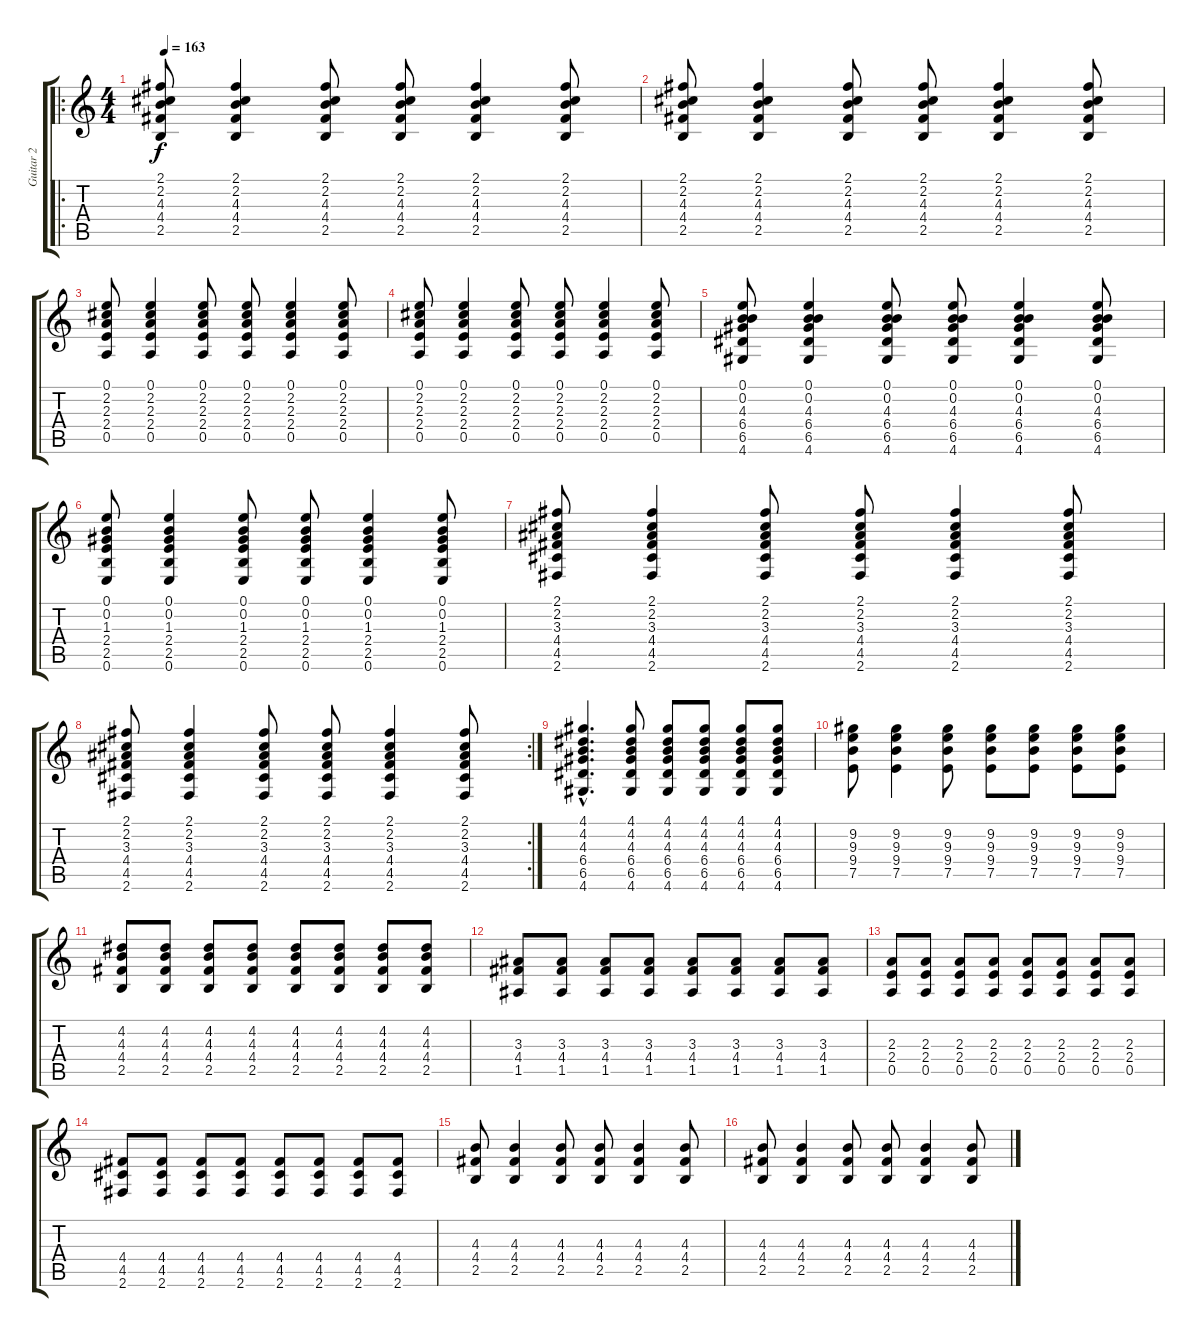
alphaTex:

\track ("Guitar 2" "Guitar 2") {instrument overdrivenguitar}
\staff {score tabs}
\tuning (E4 B3 G3 D3 A2 E2) {hide}
\ro
\ts (4 4)
\tempo 163
\clef g2
\ks c
(2.1 2.2 4.3 4.4 2.5).8{dy f} (2.1 2.2 4.3 4.4 2.5).4 (2.1 2.2 4.3 4.4 2.5).8 (2.1 2.2 4.3 4.4 2.5).8 (2.1 2.2 4.3 4.4 2.5).4 (2.1 2.2 4.3 4.4 2.5).8 |
(2.1 2.2 4.3 4.4 2.5).8 (2.1 2.2 4.3 4.4 2.5).4 (2.1 2.2 4.3 4.4 2.5).8 (2.1 2.2 4.3 4.4 2.5).8 (2.1 2.2 4.3 4.4 2.5).4 (2.1 2.2 4.3 4.4 2.5).8 |
(0.1 2.2 2.3 2.4 0.5).8 (0.1 2.2 2.3 2.4 0.5).4 (0.1 2.2 2.3 2.4 0.5).8 (0.1 2.2 2.3 2.4 0.5).8 (0.1 2.2 2.3 2.4 0.5).4 (0.1 2.2 2.3 2.4 0.5).8 |
(0.1 2.2 2.3 2.4 0.5).8 (0.1 2.2 2.3 2.4 0.5).4 (0.1 2.2 2.3 2.4 0.5).8 (0.1 2.2 2.3 2.4 0.5).8 (0.1 2.2 2.3 2.4 0.5).4 (0.1 2.2 2.3 2.4 0.5).8 |
(0.1 0.2 4.3 6.4 6.5 4.6).8 (0.1 0.2 4.3 6.4 6.5 4.6).4 (0.1 0.2 4.3 6.4 6.5 4.6).8 (0.1 0.2 4.3 6.4 6.5 4.6).8 (0.1 0.2 4.3 6.4 6.5 4.6).4 (0.1 0.2 4.3 6.4 6.5 4.6).8 |
(0.1 0.2 1.3 2.4 2.5 0.6).8 (0.1 0.2 1.3 2.4 2.5 0.6).4 (0.1 0.2 1.3 2.4 2.5 0.6).8 (0.1 0.2 1.3 2.4 2.5 0.6).8 (0.1 0.2 1.3 2.4 2.5 0.6).4 (0.1 0.2 1.3 2.4 2.5 0.6).8 |
(2.1 2.2 3.3 4.4 4.5 2.6).8 (2.1 2.2 3.3 4.4 4.5 2.6).4 (2.1 2.2 3.3 4.4 4.5 2.6).8 (2.1 2.2 3.3 4.4 4.5 2.6).8 (2.1 2.2 3.3 4.4 4.5 2.6).4 (2.1 2.2 3.3 4.4 4.5 2.6).8 |
\rc 2
(2.1 2.2 3.3 4.4 4.5 2.6).8 (2.1 2.2 3.3 4.4 4.5 2.6).4 (2.1 2.2 3.3 4.4 4.5 2.6).8 (2.1 2.2 3.3 4.4 4.5 2.6).8 (2.1 2.2 3.3 4.4 4.5 2.6).4 (2.1 2.2 3.3 4.4 4.5 2.6).8 |
(4.1{hac} 4.2{hac} 4.3{hac} 6.4{hac} 6.5{hac} 4.6{hac}).4{d} (4.1 4.2 4.3 6.4 6.5 4.6).8 (4.1 4.2 4.3 6.4 6.5 4.6).8 (4.1 4.2 4.3 6.4 6.5 4.6).8 (4.1 4.2 4.3 6.4 6.5 4.6).8 (4.1 4.2 4.3 6.4 6.5 4.6).8 |
(9.2 9.3 9.4 7.5).8 (9.2 9.3 9.4 7.5).4 (9.2 9.3 9.4 7.5).8 (9.2 9.3 9.4 7.5).8 (9.2 9.3 9.4 7.5).8 (9.2 9.3 9.4 7.5).8 (9.2 9.3 9.4 7.5).8 |
(4.2 4.3 4.4 2.5).8 (4.2 4.3 4.4 2.5).8 (4.2 4.3 4.4 2.5).8 (4.2 4.3 4.4 2.5).8 (4.2 4.3 4.4 2.5).8 (4.2 4.3 4.4 2.5).8 (4.2 4.3 4.4 2.5).8 (4.2 4.3 4.4 2.5).8 |
(3.3 4.4 1.5).8 (3.3 4.4 1.5).8 (3.3 4.4 1.5).8 (3.3 4.4 1.5).8 (3.3 4.4 1.5).8 (3.3 4.4 1.5).8 (3.3 4.4 1.5).8 (3.3 4.4 1.5).8 |
(2.3 2.4 0.5).8 (2.3 2.4 0.5).8 (2.3 2.4 0.5).8 (2.3 2.4 0.5).8 (2.3 2.4 0.5).8 (2.3 2.4 0.5).8 (2.3 2.4 0.5).8 (2.3 2.4 0.5).8 |
(4.4 4.5 2.6).8 (4.4 4.5 2.6).8 (4.4 4.5 2.6).8 (4.4 4.5 2.6).8 (4.4 4.5 2.6).8 (4.4 4.5 2.6).8 (4.4 4.5 2.6).8 (4.4 4.5 2.6).8 |
(4.3 4.4 2.5).8 (4.3 4.4 2.5).4 (4.3 4.4 2.5).8 (4.3 4.4 2.5).8 (4.3 4.4 2.5).4 (4.3 4.4 2.5).8 |
(4.3 4.4 2.5).8 (4.3 4.4 2.5).4 (4.3 4.4 2.5).8 (4.3 4.4 2.5).8 (4.3 4.4 2.5).4 (4.3 4.4 2.5).8
